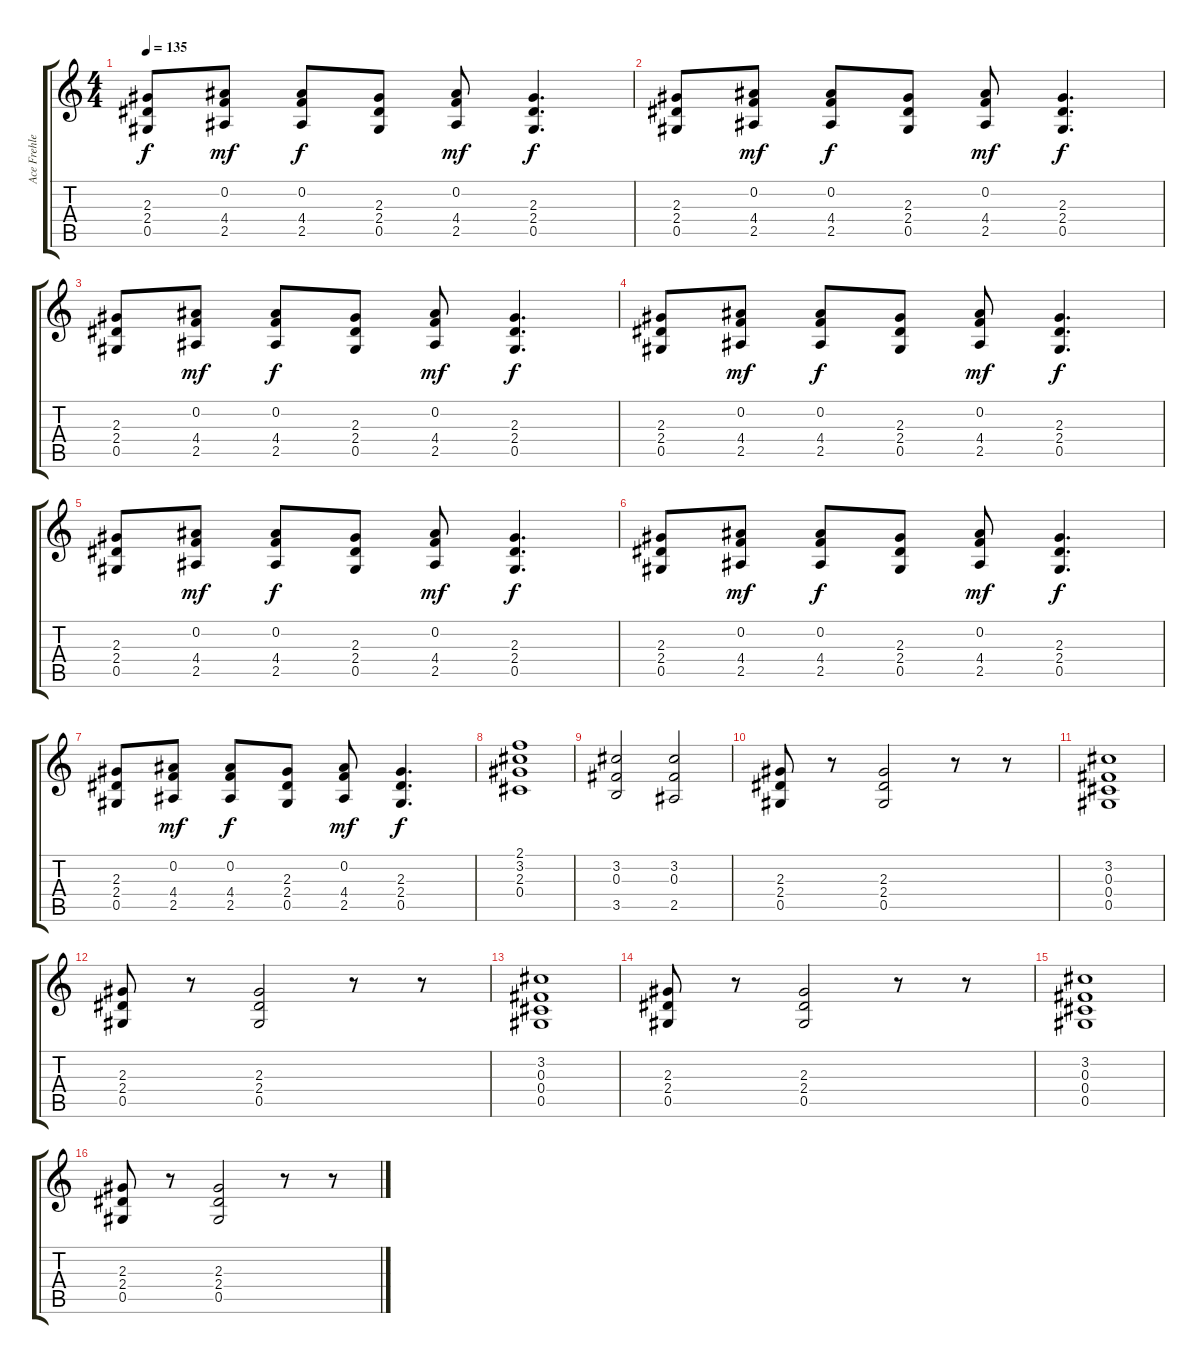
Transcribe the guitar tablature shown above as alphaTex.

\track ("Ace Frehley" "Ace Frehle") {instrument distortionguitar}
\staff {score tabs}
\tuning (Eb4 Bb3 Gb3 Db3 Ab2 Eb2) {hide}
\ts (4 4)
\tempo 135
\clef g2
\ks c
(2.3 2.4 0.5).8{dy f} (0.2 4.4 2.5).8{dy mf} (0.2 4.4 2.5).8{dy f} (2.3 2.4 0.5).8 (0.2 4.4 2.5).8{dy mf} (2.3 2.4 0.5).4{d dy f} |
(2.3 2.4 0.5).8 (0.2 4.4 2.5).8{dy mf} (0.2 4.4 2.5).8{dy f} (2.3 2.4 0.5).8 (0.2 4.4 2.5).8{dy mf} (2.3 2.4 0.5).4{d dy f} |
(2.3 2.4 0.5).8 (0.2 4.4 2.5).8{dy mf} (0.2 4.4 2.5).8{dy f} (2.3 2.4 0.5).8 (0.2 4.4 2.5).8{dy mf} (2.3 2.4 0.5).4{d dy f} |
(2.3 2.4 0.5).8 (0.2 4.4 2.5).8{dy mf} (0.2 4.4 2.5).8{dy f} (2.3 2.4 0.5).8 (0.2 4.4 2.5).8{dy mf} (2.3 2.4 0.5).4{d dy f} |
(2.3 2.4 0.5).8 (0.2 4.4 2.5).8{dy mf} (0.2 4.4 2.5).8{dy f} (2.3 2.4 0.5).8 (0.2 4.4 2.5).8{dy mf} (2.3 2.4 0.5).4{d dy f} |
(2.3 2.4 0.5).8 (0.2 4.4 2.5).8{dy mf} (0.2 4.4 2.5).8{dy f} (2.3 2.4 0.5).8 (0.2 4.4 2.5).8{dy mf} (2.3 2.4 0.5).4{d dy f} |
(2.3 2.4 0.5).8 (0.2 4.4 2.5).8{dy mf} (0.2 4.4 2.5).8{dy f} (2.3 2.4 0.5).8 (0.2 4.4 2.5).8{dy mf} (2.3 2.4 0.5).4{d dy f} |
(2.1 3.2 2.3 0.4).1 |
(3.2 0.3 3.5).2 (3.2 0.3 2.5).2 |
(2.3 2.4 0.5).8{volume 16} r.8 (2.3 2.4 0.5).2 r.8 r.8 |
(3.2 0.3 0.4 0.5).1 |
(2.3 2.4 0.5).8 r.8 (2.3 2.4 0.5).2 r.8 r.8 |
(3.2 0.3 0.4 0.5).1 |
(2.3 2.4 0.5).8 r.8 (2.3 2.4 0.5).2 r.8 r.8 |
(3.2 0.3 0.4 0.5).1 |
(2.3 2.4 0.5).8 r.8 (2.3 2.4 0.5).2 r.8 r.8
